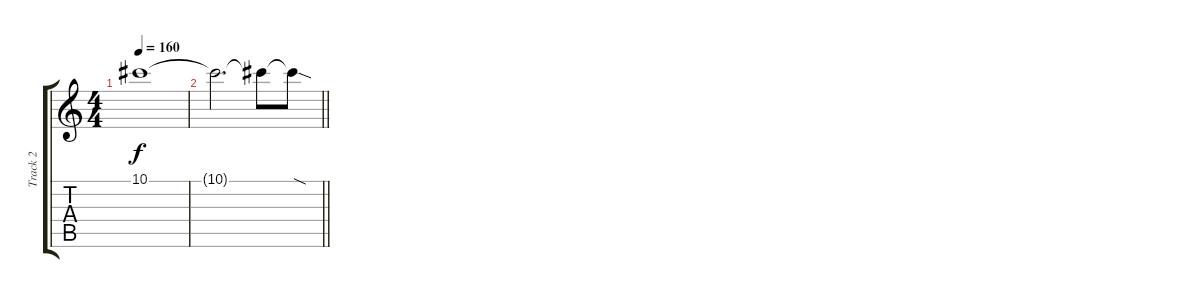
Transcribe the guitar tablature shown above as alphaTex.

\track ("Track 2" "Track 2") {instrument distortionguitar}
\staff {score tabs}
\tuning (Eb4 Bb3 Gb3 Db3 Ab2 Db2) {hide}
\ts (4 4)
\tempo 160
\clef g2
\ks c
10.1{t}.1{dy f} |
\barLineRight lightlight
10.1{t}.2{d} 10.1{t}.8 10.1{sod t}.8
